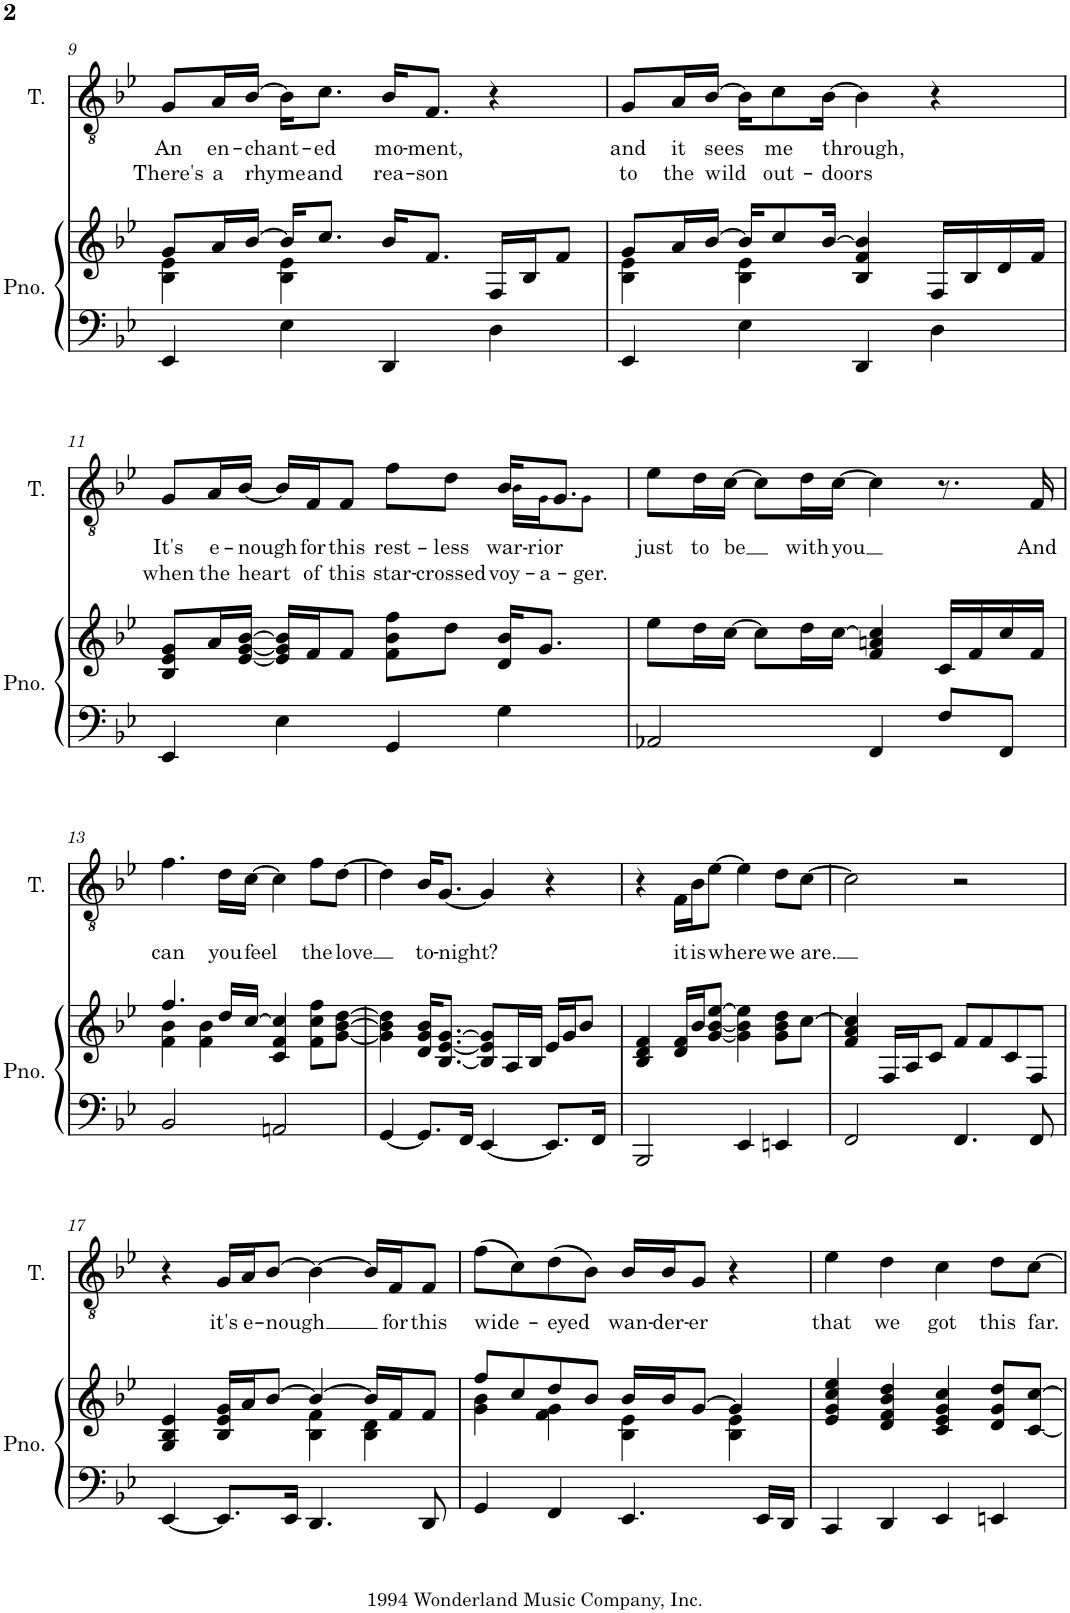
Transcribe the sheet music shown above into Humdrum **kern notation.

**kern	**kern	**kern	**text	**text
*part2	*part2	*part1	*part1	*part1
*staff3	*staff2	*staff1	*staff1	*staff1
*I"Piano	*	*I"Tenor	*	*
*I'Pno.	*	*I'T.	*	*
!!LO:PB:g=z
*clefF4	*clefG2	*clefGv2	*	*
*k[b-e-]	*k[b-e-]	*k[b-e-]	*	*
*M4/4	*M4/4	*M4/4	*	*
=9	=9	=9	=9	=9
*	*^	*	*	*
!	!	!	!	!LO:LY:b	!LO:LY:b
4EE-/	8g/L	4B-\ 4e-\	8G/L	An	There's
!	!	!	!	!LO:LY:b	!LO:LY:b
.	16a/L	.	16A/L	en-	a
!	!	!	!	!LO:LY:b	!LO:LY:b
.	[16b-/JJ	.	[16B-/JJ	-chant-	rhyme
4E-\	16b-/KL]	4B-\ 4e-\	16B-\KL]	.	.
!	!	!	!	!LO:LY:b	!LO:LY:b
.	8.cc/J	.	8.c\J	-ed	and
!	!	!	!	!LO:LY:b	!LO:LY:b
4DD/	16b-/KL	2ryy	16B-/KL	mo-	rea-
!	!	!	!	!LO:LY:b	!LO:LY:b
.	8.f/J	.	8.F/J	-ment,	-son
4D\	16F/LL	.	4r	.	.
.	16B-/J	.	.	.	.
.	8f/J	.	.	.	.
=10	=10	=10	=10	=10	=10
!	!	!	!	!LO:LY:b	!LO:LY:b
4EE-/	8g/L	4B-\ 4e-\	8G/L	and	to
!	!	!	!	!LO:LY:b	!LO:LY:b
.	16a/L	.	16A/L	it	the
!	!	!	!	!LO:LY:b	!LO:LY:b
.	[16b-/JJ	.	[16B-/JJ	sees	wild
4E-\	16b-/KL]	4B-\ 4e-\	16B-\KL]	.	.
!	!	!	!	!LO:LY:b	!LO:LY:b
.	8cc/	.	8c\	me	out-
!	!	!	!	!LO:LY:b	!LO:LY:b
.	[16b-/Jk	.	[16B-\Jk	through,	-doors
4DD/	4B-/ 4f/ 4b-/]	2ryy	4B-\]	.	.
4D\	16F/LL	.	4r	.	.
.	16B-/	.	.	.	.
.	16d/	.	.	.	.
.	16f/JJ	.	.	.	.
*	*v	*v	*	*	*
!!LO:LB:g=z
=11	=11	=11	=11	=11
!	!	!	!LO:LY:b	!LO:LY:b
*	*	*^	*	*
4EE-/	8B-/ 8e-/ 8g/L	8G/L	2.ryy	It's	when
!	!	!	!	!LO:LY:b	!LO:LY:b
.	16a/L	16A/L	.	e-	the
!	!	!	!	!LO:LY:b	!LO:LY:b
.	[16e-/ [16g/ [16b-/JJ	[16B-/JJ	.	-nough	heart
4E-\	16e-/] 16g/] 16b-/]LL	16B-/LL]	.	.	.
!	!	!	!	!LO:LY:b	!LO:LY:b
.	16f/J	16F/J	.	for	of
!	!	!	!	!LO:LY:b	!LO:LY:b
.	8f/J	8F/J	.	this	this
!	!	!	!	!LO:LY:b	!LO:LY:b
4GG/	8f\ 8b-\ 8ff\L	8f\L	.	rest-	star-
!	!	!	!	!LO:LY:b	!LO:LY:b
.	8dd\J	8d\J	.	-less	-crossed
!	!	!	!	!LO:LY:b	!
!	!	!	!	!	!LO:LY:b
4G\	16d/ 16b-/KL	16B-/KL	16B-\LL	.	voy-
!	!	!	!	!LO:LY:b	!
!	!	!	!	!	!LO:LY:b
.	8.g/J	8.G/J	16G\J	.	-a-
!	!	!	!	!	!LO:LY:b
.	.	.	8G\J	.	-ger.
=12	=12	=12	=12	=12	=12
!	!	!	!	!LO:LY:b	!
*	*	*v	*v	*	*
2AA-X/	8ee-\L	8e-\L	just	.
!	!	!	!LO:LY:b	!
.	16dd\L	16d\L	to	.
!	!	!	!LO:LY:b	!
.	[16cc\JJ	[16c\JJ	be	.
.	8cc\L]	8c\L]	.	.
!	!	!	!LO:LY:b	!
.	16dd\L	16d\L	with	.
!	!	!	!LO:LY:b	!
.	[16cc\JJ	[16c\JJ	you	.
4FF/	4f/ 4an/ 4cc/]	4c\]	.	.
8F/L	16c/LL	8.r	.	.
.	16f/	.	.	.
8FF/J	16cc/	.	.	.
!	!	!	!LO:LY:b	!
.	16f/JJ	16F/	And	.
!!LO:LB:g=z
=13	=13	=13	=13	=13
*	*^	*	*	*
!	!	!	!	!LO:LY:b	!
2BB-/	4.ff/	4f\ 4b-\	4.f\	can	.
.	.	4f\ 4b-\	.	.	.
!	!	!	!	!LO:LY:b	!
.	16dd/LL	.	16d\LL	you	.
!	!	!	!	!LO:LY:b	!
.	[16cc/JJ	.	[16c\JJ	feel	.
2AAn/	4c/ 4f/ 4cc/]	2ryy	4c\]	.	.
!	!	!	!	!LO:LY:b	!
.	8f\ 8cc\ 8ff\L	.	8f\L	the	.
!	!	!	!	!LO:LY:b	!
.	[8g\ [8b-\ [8dd\J	.	[8d\J	love	.
*	*v	*v	*	*	*
=14	=14	=14	=14	=14
[4GG/	4g\] 4b-\] 4dd\]	4d\]	.	.
!	!	!	!LO:LY:b	!
8.GG/L]	16d/ 16g/ 16b-/KL	16B-/KL	to-	.
!	!	!	!LO:LY:b	!
.	[8.B-/ [8.e-/ [8.g/J	[8.G/J	-night?	.
16FF/Jk	.	.	.	.
[4EE-/	8B-/] 8e-/] 8g/]L	4G/]	.	.
.	16A/L	.	.	.
.	16B-/JJ	.	.	.
8.EE-/L]	16e-/LL	4r	.	.
.	16g/J	.	.	.
.	8b-/J	.	.	.
16FF/Jk	.	.	.	.
=15	=15	=15	=15	=15
2BBB-/	4B-/ 4d/ 4f/	4r	.	.
!	!	!	!LO:LY:b	!
.	16d/ 16f/LL	16F\LL	it	.
!	!	!	!LO:LY:b	!
.	16b-/J	16B-\J	is	.
!	!	!	!LO:LY:b	!
.	[8g/ [8b-/ [8ee-/J	[8e-\J	where	.
4EE-/	4g\] 4b-\] 4ee-\]	4e-\]	.	.
!	!	!	!LO:LY:b	!
4EEn/	8g\ 8b-\ 8dd\L	8d\L	we	.
!	!	!	!LO:LY:b	!
.	[8cc\J	[8c\J	are.	.
=16	=16	=16	=16	=16
2FF/	4f/ 4a/ 4cc/]	2c\]	.	.
.	16F/LL	.	.	.
.	16A/J	.	.	.
.	8c/J	.	.	.
4.FF/	8f/L	2r	.	.
.	8f/	.	.	.
.	8c/	.	.	.
8FF/	8F/J	.	.	.
!!LO:LB:g=z
=17	=17	=17	=17	=17
*	*^	*	*	*
[4EE-/	4G/ 4B-/ 4e-/	2ryy	4r	.	.
!	!	!	!	!LO:LY:b	!
8.EE-/L]	16B-/ 16e-/ 16g/LL	.	16G/LL	it's	.
!	!	!	!	!LO:LY:b	!
.	16a/J	.	16A/J	e-	.
!	!	!	!	!LO:LY:b	!
.	[8b-/J	.	[8B-/J	-nough	.
16EE-/Jk	.	.	.	.	.
4.DD/	4b-/_	4B-\ 4f\	4B-\_	.	.
.	16b-/LL]	4B-\ 4d\	16B-/LL]	.	.
!	!	!	!	!LO:LY:b	!
.	16f/J	.	16F/J	for	.
!	!	!	!	!LO:LY:b	!
8DD/	8f/J	.	8F/J	this	.
=18	=18	=18	=18	=18	=18
!	!	!	!	!LO:LY:b	!
4GG/	8ff/L	4g\ 4b-\	(8f\L	wide-	.
.	8cc/	.	8c\)	.	.
!	!	!	!	!LO:LY:b	!
4FF/	8dd/	4f\ 4g\	(8d\	-eyed	.
.	8b-/J	.	8B-\J)	.	.
!	!	!	!	!LO:LY:b	!
4.EE-/	16b-/LL	4B-\ 4e-\	16B-/LL	wan-	.
!	!	!	!	!LO:LY:b	!
.	16b-/J	.	16B-/J	-der-	.
!	!	!	!	!LO:LY:b	!
.	[8g/J	.	8G/J	-er	.
.	4g/]	4B-\ 4e-\	4r	.	.
16EE-/LL	.	.	.	.	.
16DD/JJ	.	.	.	.	.
*	*v	*v	*	*	*
=19	=19	=19	=19	=19
!	!	!	!LO:LY:b	!
4CC/	4e-/ 4g/ 4cc/ 4ee-/	4e-\	that	.
!	!	!	!LO:LY:b	!
4DD/	4d/ 4f/ 4b-/ 4dd/	4d\	we	.
!	!	!	!LO:LY:b	!
4EE-/	4c/ 4e-/ 4g/ 4cc/	4c\	got	.
!	!	!	!LO:LY:b	!
4EEn/	8d/ 8g/ 8dd/L	8d\L	this	.
!	!	!	!LO:LY:b	!
.	[8c/ [8cc/J	[8c\J	far.	.
=	=	=	=	=
*-	*-	*-	*-	*-
